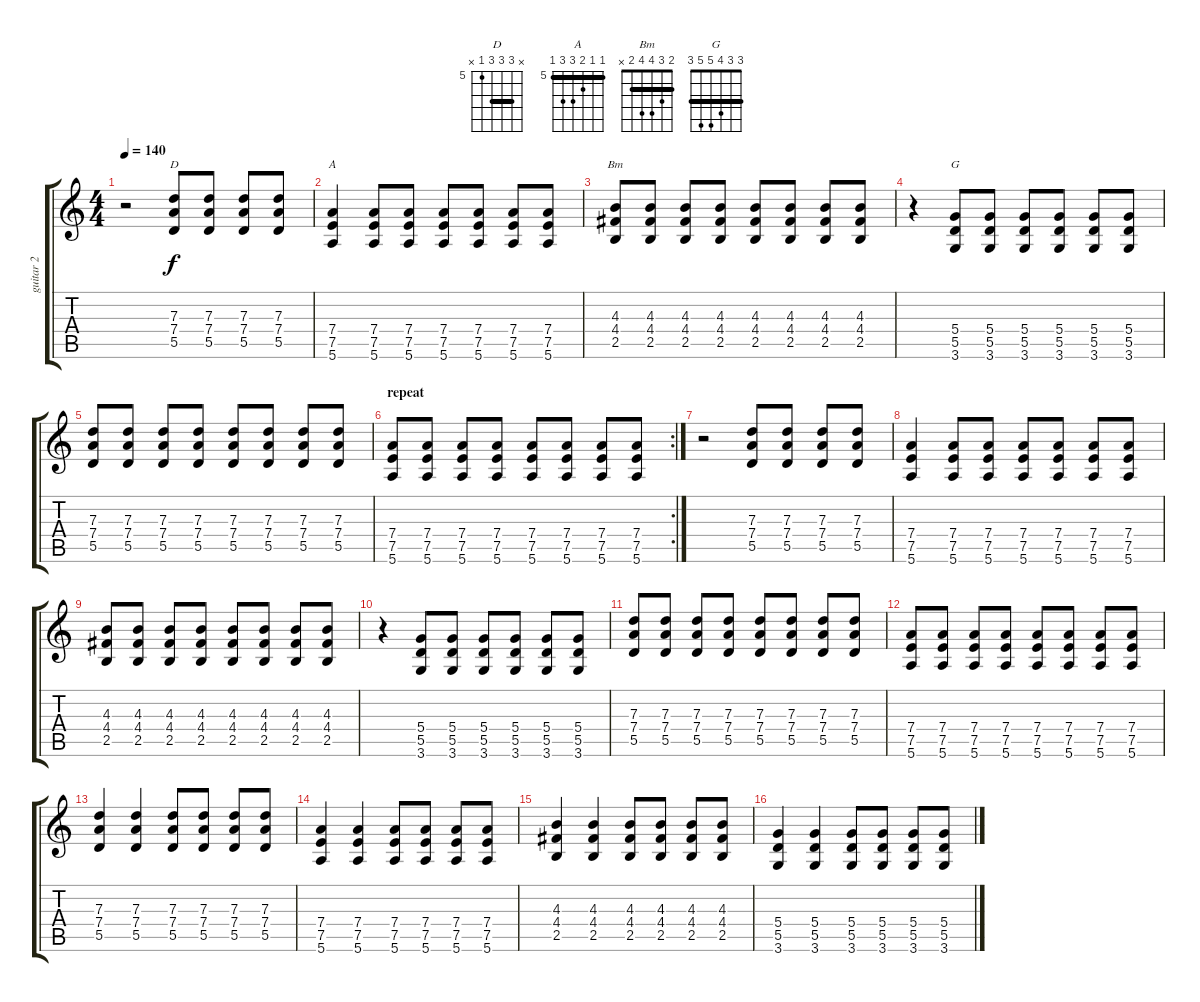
\track ("guitar 2" "guitar 2") {instrument overdrivenguitar}
\staff {score tabs}
\tuning (E4 B3 G3 D3 A2 E2) {hide}
\chord ("D" x 7 7 7 5 x) {firstfret 5 barre 7}
\chord ("A" 5 5 6 7 7 5) {firstfret 5 barre 5}
\chord ("Bm" 2 3 4 4 2 x) {barre 2}
\chord ("G" 3 3 4 5 5 3) {barre 3}
\ts (4 4)
\tempo 140
\clef g2
\ks c
r.2{dy f} (7.3 7.4 5.5).8{ch "D"} (7.3 7.4 5.5).8 (7.3 7.4 5.5).8 (7.3 7.4 5.5).8 |
(7.4 7.5 5.6).4{ch "A"} (7.4 7.5 5.6).8 (7.4 7.5 5.6).8 (7.4 7.5 5.6).8 (7.4 7.5 5.6).8 (7.4 7.5 5.6).8 (7.4 7.5 5.6).8 |
(4.3 4.4 2.5).8{ch "Bm"} (4.3 4.4 2.5).8 (4.3 4.4 2.5).8 (4.3 4.4 2.5).8 (4.3 4.4 2.5).8 (4.3 4.4 2.5).8 (4.3 4.4 2.5).8 (4.3 4.4 2.5).8 |
r.4 (5.4 5.5 3.6).8{ch "G"} (5.4 5.5 3.6).8 (5.4 5.5 3.6).8 (5.4 5.5 3.6).8 (5.4 5.5 3.6).8 (5.4 5.5 3.6).8 |
(7.3 7.4 5.5).8 (7.3 7.4 5.5).8 (7.3 7.4 5.5).8 (7.3 7.4 5.5).8 (7.3 7.4 5.5).8 (7.3 7.4 5.5).8 (7.3 7.4 5.5).8 (7.3 7.4 5.5).8 |
\rc 2
\section ("" "repeat")
(7.4 7.5 5.6).8 (7.4 7.5 5.6).8 (7.4 7.5 5.6).8 (7.4 7.5 5.6).8 (7.4 7.5 5.6).8 (7.4 7.5 5.6).8 (7.4 7.5 5.6).8 (7.4 7.5 5.6).8 |
r.2 (7.3 7.4 5.5).8 (7.3 7.4 5.5).8 (7.3 7.4 5.5).8 (7.3 7.4 5.5).8 |
(7.4 7.5 5.6).4 (7.4 7.5 5.6).8 (7.4 7.5 5.6).8 (7.4 7.5 5.6).8 (7.4 7.5 5.6).8 (7.4 7.5 5.6).8 (7.4 7.5 5.6).8 |
(4.3 4.4 2.5).8 (4.3 4.4 2.5).8 (4.3 4.4 2.5).8 (4.3 4.4 2.5).8 (4.3 4.4 2.5).8 (4.3 4.4 2.5).8 (4.3 4.4 2.5).8 (4.3 4.4 2.5).8 |
r.4 (5.4 5.5 3.6).8 (5.4 5.5 3.6).8 (5.4 5.5 3.6).8 (5.4 5.5 3.6).8 (5.4 5.5 3.6).8 (5.4 5.5 3.6).8 |
(7.3 7.4 5.5).8 (7.3 7.4 5.5).8 (7.3 7.4 5.5).8 (7.3 7.4 5.5).8 (7.3 7.4 5.5).8 (7.3 7.4 5.5).8 (7.3 7.4 5.5).8 (7.3 7.4 5.5).8 |
(7.4 7.5 5.6).8 (7.4 7.5 5.6).8 (7.4 7.5 5.6).8 (7.4 7.5 5.6).8 (7.4 7.5 5.6).8 (7.4 7.5 5.6).8 (7.4 7.5 5.6).8 (7.4 7.5 5.6).8 |
(7.3 7.4 5.5).4 (7.3 7.4 5.5).4 (7.3 7.4 5.5).8 (7.3 7.4 5.5).8 (7.3 7.4 5.5).8 (7.3 7.4 5.5).8 |
(7.4 7.5 5.6).4 (7.4 7.5 5.6).4 (7.4 7.5 5.6).8 (7.4 7.5 5.6).8 (7.4 7.5 5.6).8 (7.4 7.5 5.6).8 |
(4.3 4.4 2.5).4 (4.3 4.4 2.5).4 (4.3 4.4 2.5).8 (4.3 4.4 2.5).8 (4.3 4.4 2.5).8 (4.3 4.4 2.5).8 |
(5.4 5.5 3.6).4 (5.4 5.5 3.6).4 (5.4 5.5 3.6).8 (5.4 5.5 3.6).8 (5.4 5.5 3.6).8 (5.4 5.5 3.6).8
